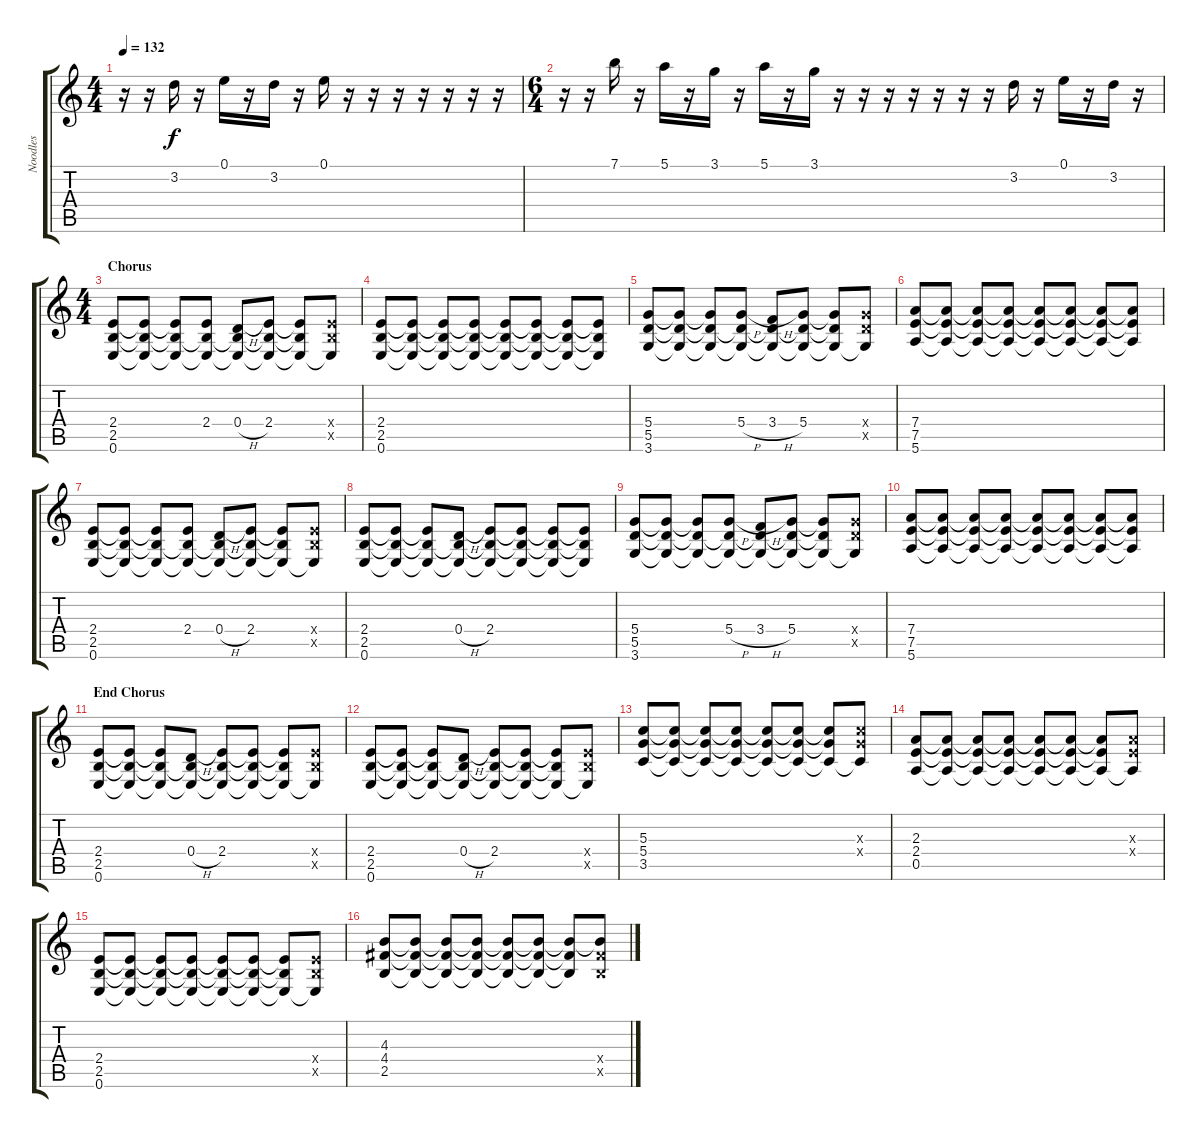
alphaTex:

\track ("Noodles" "Noodles") {instrument overdrivenguitar}
\staff {score tabs}
\tuning (E4 B3 G3 D3 A2 E2) {hide}
\ts (4 4)
\tempo 132
\clef g2
\ks c
r.16{dy f} r.16 3.2.16 r.16 0.1.16 r.16 3.2.16 r.16 0.1.16 r.16 r.16 r.16 r.16 r.16 r.16 r.16 |
\ts (6 4)
r.16{volume 10 instrument pizzicatostrings} r.16 7.1.16 r.16 5.1.16 r.16 3.1.16 r.16 5.1.16 r.16 3.1.16 r.16 r.16 r.16 r.16 r.16 r.16 r.16 3.2.16 r.16 0.1.16 r.16 3.2.16 r.16 |
\ts (4 4)
\section ("" "Chorus")
(2.4 2.5 0.6).8{instrument distortionguitar} (2.4{t} 2.5{t} 0.6{t}).8 (2.4{t} 2.5{t} 0.6{t}).8 (2.4 2.5{t} 0.6{t}).8 (0.4{h} 2.5{t} 0.6{t}).8 (2.4 2.5{t} 0.6{t}).8 (2.4{t} 2.5{t} 0.6{t}).8 (2.4{x} 2.5{x} 0.6{t}).8 |
(2.4 2.5 0.6).8 (2.4{t} 2.5{t} 0.6{t}).8 (2.4{t} 2.5{t} 0.6{t}).8 (2.4{t} 2.5{t} 0.6{t}).8 (2.4{t} 2.5{t} 0.6{t}).8 (2.4{t} 2.5{t} 0.6{t}).8 (2.4{t} 2.5{t} 0.6{t}).8 (2.4{t} 2.5{t} 0.6{t}).8 |
(5.4 5.5 3.6).8 (5.4{t} 5.5{t} 3.6{t}).8 (5.4{t} 5.5{t} 3.6{t}).8 (5.4{h} 5.5{t} 3.6{t}).8 (3.4{h} 5.5{t} 3.6{t}).8 (5.4 5.5{t} 3.6{t}).8 (5.4{t} 5.5{t} 3.6{t}).8 (5.4{x} 5.5{x} 3.6{t}).8 |
(7.4 7.5 5.6).8 (7.4{t} 7.5{t} 5.6{t}).8 (7.4{t} 7.5{t} 5.6{t}).8 (7.4{t} 7.5{t} 5.6{t}).8 (7.4{t} 7.5{t} 5.6{t}).8 (7.4{t} 7.5{t} 5.6{t}).8 (7.4{t} 7.5{t} 5.6{t}).8 (7.4{t} 7.5{t} 5.6{t}).8 |
(2.4 2.5 0.6).8{instrument distortionguitar} (2.4{t} 2.5{t} 0.6{t}).8 (2.4{t} 2.5{t} 0.6{t}).8 (2.4 2.5{t} 0.6{t}).8 (0.4{h} 2.5{t} 0.6{t}).8 (2.4 2.5{t} 0.6{t}).8 (2.4{t} 2.5{t} 0.6{t}).8 (2.4{x} 2.5{x} 0.6{t}).8 |
(2.4 2.5 0.6).8 (2.4{t} 2.5{t} 0.6{t}).8 (2.4{t} 2.5{t} 0.6{t}).8 (0.4{h} 2.5{t} 0.6{t}).8 (2.4 2.5{t} 0.6{t}).8 (2.4{t} 2.5{t} 0.6{t}).8 (2.4{t} 2.5{t} 0.6{t}).8 (2.4{t} 2.5{t} 0.6{t}).8 |
(5.4 5.5 3.6).8 (5.4{t} 5.5{t} 3.6{t}).8 (5.4{t} 5.5{t} 3.6{t}).8 (5.4{h} 5.5{t} 3.6{t}).8 (3.4{h} 5.5{t} 3.6{t}).8 (5.4 5.5{t} 3.6{t}).8 (5.4{t} 5.5{t} 3.6{t}).8 (5.4{x} 5.5{x} 3.6{t}).8 |
(7.4 7.5 5.6).8 (7.4{t} 7.5{t} 5.6{t}).8 (7.4{t} 7.5{t} 5.6{t}).8 (7.4{t} 7.5{t} 5.6{t}).8 (7.4{t} 7.5{t} 5.6{t}).8 (7.4{t} 7.5{t} 5.6{t}).8 (7.4{t} 7.5{t} 5.6{t}).8 (7.4{t} 7.5{t} 5.6{t}).8 |
\section ("" "End Chorus")
(2.4 2.5 0.6).8 (2.4{t} 2.5{t} 0.6{t}).8 (2.4{t} 2.5{t} 0.6{t}).8 (0.4{h} 2.5{t} 0.6{t}).8 (2.4 2.5{t} 0.6{t}).8 (2.4{t} 2.5{t} 0.6{t}).8 (2.4{t} 2.5{t} 0.6{t}).8 (2.4{x} 2.5{x} 0.6{t}).8 |
(2.4 2.5 0.6).8 (2.4{t} 2.5{t} 0.6{t}).8 (2.4{t} 2.5{t} 0.6{t}).8 (0.4{h} 2.5{t} 0.6{t}).8 (2.4 2.5{t} 0.6{t}).8 (2.4{t} 2.5{t} 0.6{t}).8 (2.4{t} 2.5{t} 0.6{t}).8 (2.4{x} 2.5{x} 0.6{t}).8 |
(5.3 5.4 3.5).8 (5.3{t} 5.4{t} 3.5{t}).8 (5.3{t} 5.4{t} 3.5{t}).8 (5.3{t} 5.4{t} 3.5{t}).8 (5.3{t} 5.4{t} 3.5{t}).8 (5.3{t} 5.4{t} 3.5{t}).8 (5.3{t} 5.4{t} 3.5{t}).8 (5.3{x} 5.4{x} 3.5{t}).8 |
(2.3 2.4 0.5).8 (2.3{t} 2.4{t} 0.5{t}).8 (2.3{t} 2.4{t} 0.5{t}).8 (2.3{t} 2.4{t} 0.5{t}).8 (2.3{t} 2.4{t} 0.5{t}).8 (2.3{t} 2.4{t} 0.5{t}).8 (2.3{t} 2.4{t} 0.5{t}).8 (2.3{x} 2.4{x} 0.5{t}).8 |
(2.4 2.5 0.6).8 (2.4{t} 2.5{t} 0.6{t}).8 (2.4{t} 2.5{t} 0.6{t}).8 (2.4{t} 2.5{t} 0.6{t}).8 (2.4{t} 2.5{t} 0.6{t}).8 (2.4{t} 2.5{t} 0.6{t}).8 (2.4{t} 2.5{t} 0.6{t}).8 (2.4{x} 2.5{x} 0.6{t}).8 |
(4.3 4.4 2.5).8 (4.3{t} 4.4{t} 2.5{t}).8 (4.3{t} 4.4{t} 2.5{t}).8 (4.3{t} 4.4{t} 2.5{t}).8 (4.3{t} 4.4{t} 2.5{t}).8 (4.3{t} 4.4{t} 2.5{t}).8 (4.3{t} 4.4{t} 2.5{t}).8 (4.3{t} 4.4{x} 2.5{x}).8
